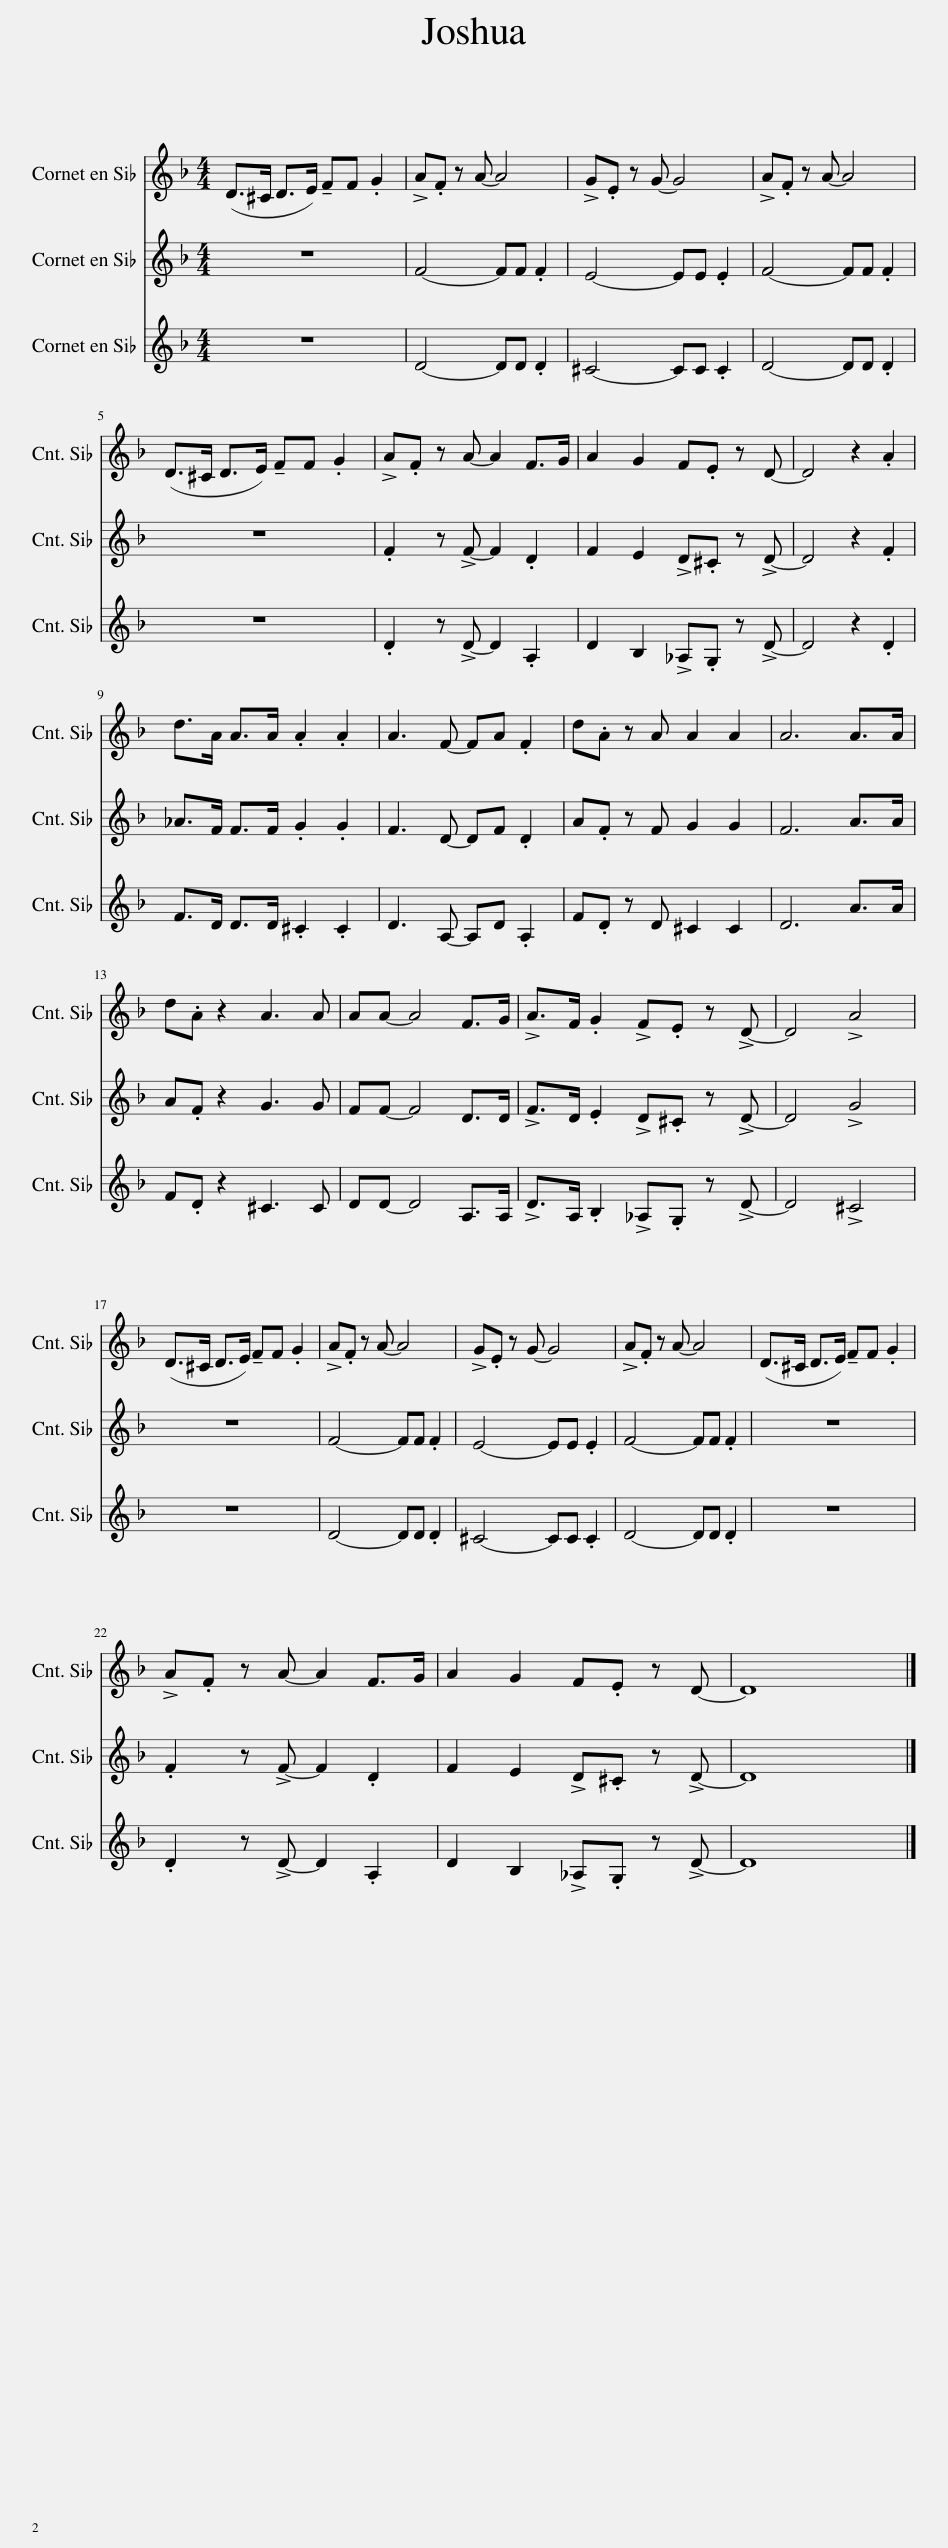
X:1
%%score 1 2 3
L:1/8
M:4/4
I:linebreak $
K:none
V:1 treble transpose=-2
V:2 treble transpose=-2
V:3 treble transpose=-2
V:1
[K:F] (D>^C D>E) !tenuto!FF .G2 | !>!A.F z A- A4 | !>!G.E z G- G4 | !>!A.F z A- A4 |$ (D>^C D>E) !tenuto!FF .G2 | %5
 !>!A.F z A- A2 F>G | A2 G2 F.E z D- | D4 z2 .A2 |$ d>A A>A .A2 .A2 | A3 F- FA .F2 | %10
 d.A z A A2 A2 | A6 A>A |$ d.A z2 A3 A | AA- A4 F>G | !>!A>F .G2 !>!F.E z !>!D- | %15
 D4 !>!A4 |$ (D>^C D>E) !tenuto!FF .G2 | !>!A.F z A- A4 | !>!G.E z G- G4 | !>!A.F z A- A4 | %20
 (D>^C D>E) !tenuto!FF .G2 |$ !>!A.F z A- A2 F>G | A2 G2 F.E z D- | D8 |] %24
V:2
[K:F] z8 | F4- FF .F2 | E4- EE .E2 | F4- FF .F2 |$ z8 | %5
 .F2 z !>!F- F2 .D2 | F2 E2 !>!D.^C z !>!D- | D4 z2 .F2 |$ _A>F F>F .G2 .G2 | F3 D- DF .D2 | %10
 A.F z F G2 G2 | F6 A>A |$ A.F z2 G3 G | FF- F4 D>D | !>!F>D .E2 !>!D.^C z !>!D- | %15
 D4 !>!G4 |$ z8 | F4- FF .F2 | E4- EE .E2 | F4- FF .F2 | %20
 z8 |$ .F2 z !>!F- F2 .D2 | F2 E2 !>!D.^C z !>!D- | D8 |] %24
V:3
[K:F] z8 | D4- DD .D2 | ^C4- CC .C2 | D4- DD .D2 |$ z8 | %5
 .D2 z !>!D- D2 .A,2 | D2 B,2 !>!_A,.G, z !>!D- | D4 z2 .D2 |$ F>D D>D .^C2 .C2 | D3 A,- A,D .A,2 | %10
 F.D z D ^C2 C2 | D6 A>A |$ F.D z2 ^C3 C | DD- D4 A,>A, | !>!D>A, .B,2 !>!_A,.G, z !>!D- | %15
 D4 !>!^C4 |$ z8 | D4- DD .D2 | ^C4- CC .C2 | D4- DD .D2 | %20
 z8 |$ .D2 z !>!D- D2 .A,2 | D2 B,2 !>!_A,.G, z !>!D- | D8 |] %24
